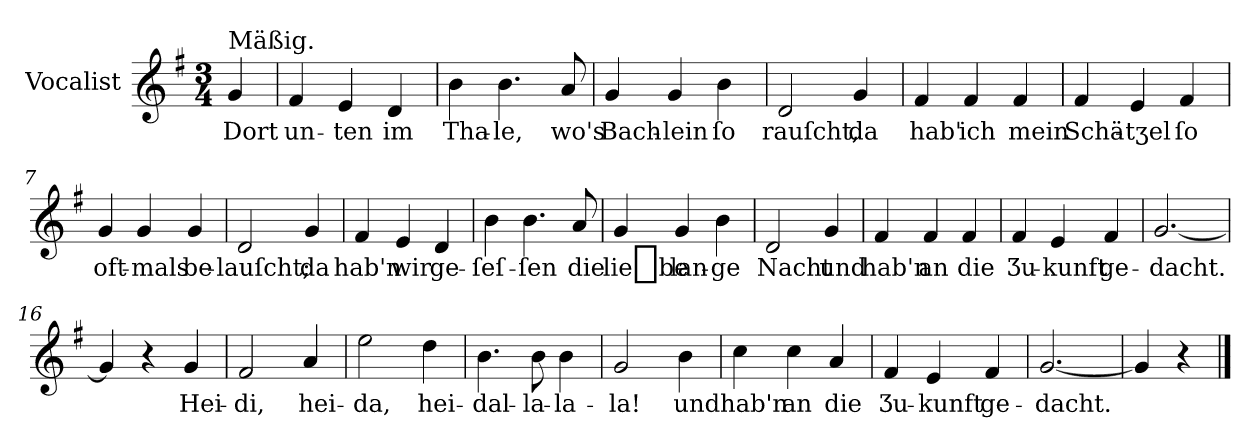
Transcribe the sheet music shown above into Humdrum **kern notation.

**kern	**text
*part1	*part1
*staff1	*staff1
*I"Vocalist	*
*clefG2	*
*k[f#]	*
*G:	*
*M3/4	*
=	=
!LO:TX:a:t=Mäßig.	!
4g	Dort
=1	=1
4f#	un-
4e	-ten
4d	im
=2	=2
4b	Tha-
4.b	-le,
8a	wo's
=3	=3
4g	Bach-
4g	-lein
4b	ſo
=4	=4
2d	rauſcht,
4g	da
=5	=5
4f#	hab'
4f#	ich
4f#	mein
=6	=6
4f#	Schä-
4e	-tʒel
4f#	ſo
=7	=7
4g	oft-
4g	-mals
4g	be-
=8	=8
2d	-lauſcht;
4g	da
=9	=9
4f#	hab'n
4e	wir
4d	ge-
=10	=10
4b	-ſeſ-
4.b	-ſen
8a	die
=11	=11
4g	lie_be
4g	lan-
4b	-ge
=12	=12
2d	Nacht
4g	und
=13	=13
4f#	hab'n
4f#	an
4f#	die
=14	=14
4f#	Ʒu-
4e	-kunft
4f#	ge-
=15	=15
[2.g	-dacht.
=16	=16
4g]	.
4r	.
4g	Hei-
=17	=17
2f#	-di,
4a	hei-
=18	=18
2ee	-da,
4dd	hei-
=19	=19
4.b	-dal-
8b	-la-
4b	-la-
=20	=20
2g	-la!
4b	und
=21	=21
4cc	hab'n
4cc	an
4a	die
=22	=22
4f#	Ʒu-
4e	-kunft
4f#	ge-
=23	=23
[2.g	-dacht.
=24	=24
4g]	.
4r	.
==	==
*-	*-
